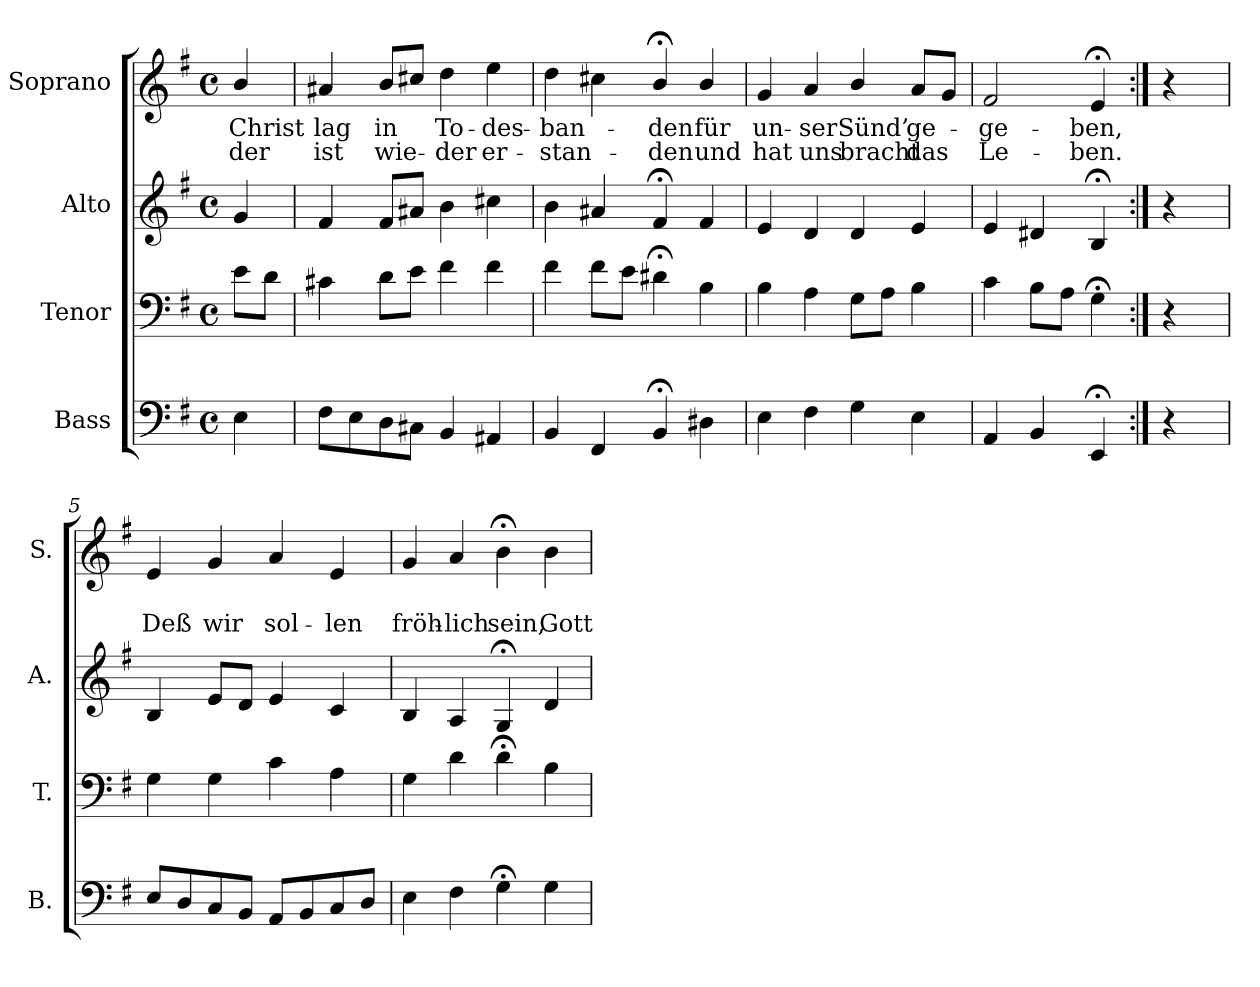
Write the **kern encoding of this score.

**kern	**kern	**kern	**kern	**text	**text
*part4	*part3	*part2	*part1	*part1	*part1
*staff4	*staff3	*staff2	*staff1	*staff1	*staff1
*I"Bass	*I"Tenor	*I"Alto	*I"Soprano	*	*
*I'B.	*I'T.	*I'A.	*I'S.	*	*
*clefF4	*clefF4	*clefG2	*clefG2	*	*
*k[f#]	*k[f#]	*k[f#]	*k[f#]	*	*
*e:	*e:	*e:	*e:	*	*
*M4/4	*M4/4	*M4/4	*M4/4	*	*
*met(c)	*met(c)	*met(c)	*met(c)	*	*
=	=	=	=	=	=
4E\	8e\L	4g/	4b/	Christ	der
.	8d\J	.	.	.	.
=1	=1	=1	=1	=1	=1
8F#\L	4c#X\	4f#/	4a#X/	lag	ist
8E\	.	.	.	.	.
8D\	8d\L	8f#/L	8b/L	in	wie-
8C#X\J	8e\J	8a#X/J	8cc#X/J	.	.
4BB/	4f#\	4b\	4dd\	To-	-der
4AA#X/	4f#\	4cc#X\	4ee\	-des-	er-
=2	=2	=2	=2	=2	=2
4BB/	4f#\	4b\	4dd\	-ban-	-stan-
4FF#/	8f#\L	4a#X/	4cc#X\	.	.
.	8e\J	.	.	.	.
4BB;</	4d#X;<\	4f#;</	4b;</	-den	-den
4D#X\	4B\	4f#/	4b/	für	und
=3	=3	=3	=3	=3	=3
4E\	4B\	4e/	4g/	un-	hat
4F#\	4A\	4d/	4a/	-ser	uns
4G\	8G\L	4d/	4b/	Sünd’	bracht
.	8A\J	.	.	.	.
4E\	4B\	4e/	8a/L	ge-	das
.	.	.	8g/J	.	.
=4	=4	=4	=4	=4	=4
4AA/	4c\	4e/	2f#/	-ge-	Le-
4BB/	8B\L	4d#X/	.	.	.
.	8A\J	.	.	.	.
4EE;</	4G;<\	4B;</	4e;</	-ben,	-ben.
!!LO:LB:g=z
=4a:|!	=4a:|!	=4a:|!	=4a:|!	=4a:|!	=4a:|!
4r	4r	4r	4r	.	.
=5	=5	=5	=5	=5	=5
8E/L	4G\	4B/	4e/	.	Deß
8D/	.	.	.	.	.
8C/	4G\	8e/L	4g/	.	wir
8BB/J	.	8d/J	.	.	.
8AA/L	4c\	4e/	4a/	.	sol-
8BB/	.	.	.	.	.
8C/	4A\	4c/	4e/	.	-len
8D/J	.	.	.	.	.
=6	=6	=6	=6	=6	=6
4E\	4G\	4B/	4g/	.	fröh-
4F#\	4d\	4A/	4a/	.	-lich
4G;<\	4d;<\	4G;</	4b;<\	.	sein,
4G\	4B\	4d/	4b\	.	Gott
=	=	=	=	=	=
*-	*-	*-	*-	*-	*-
